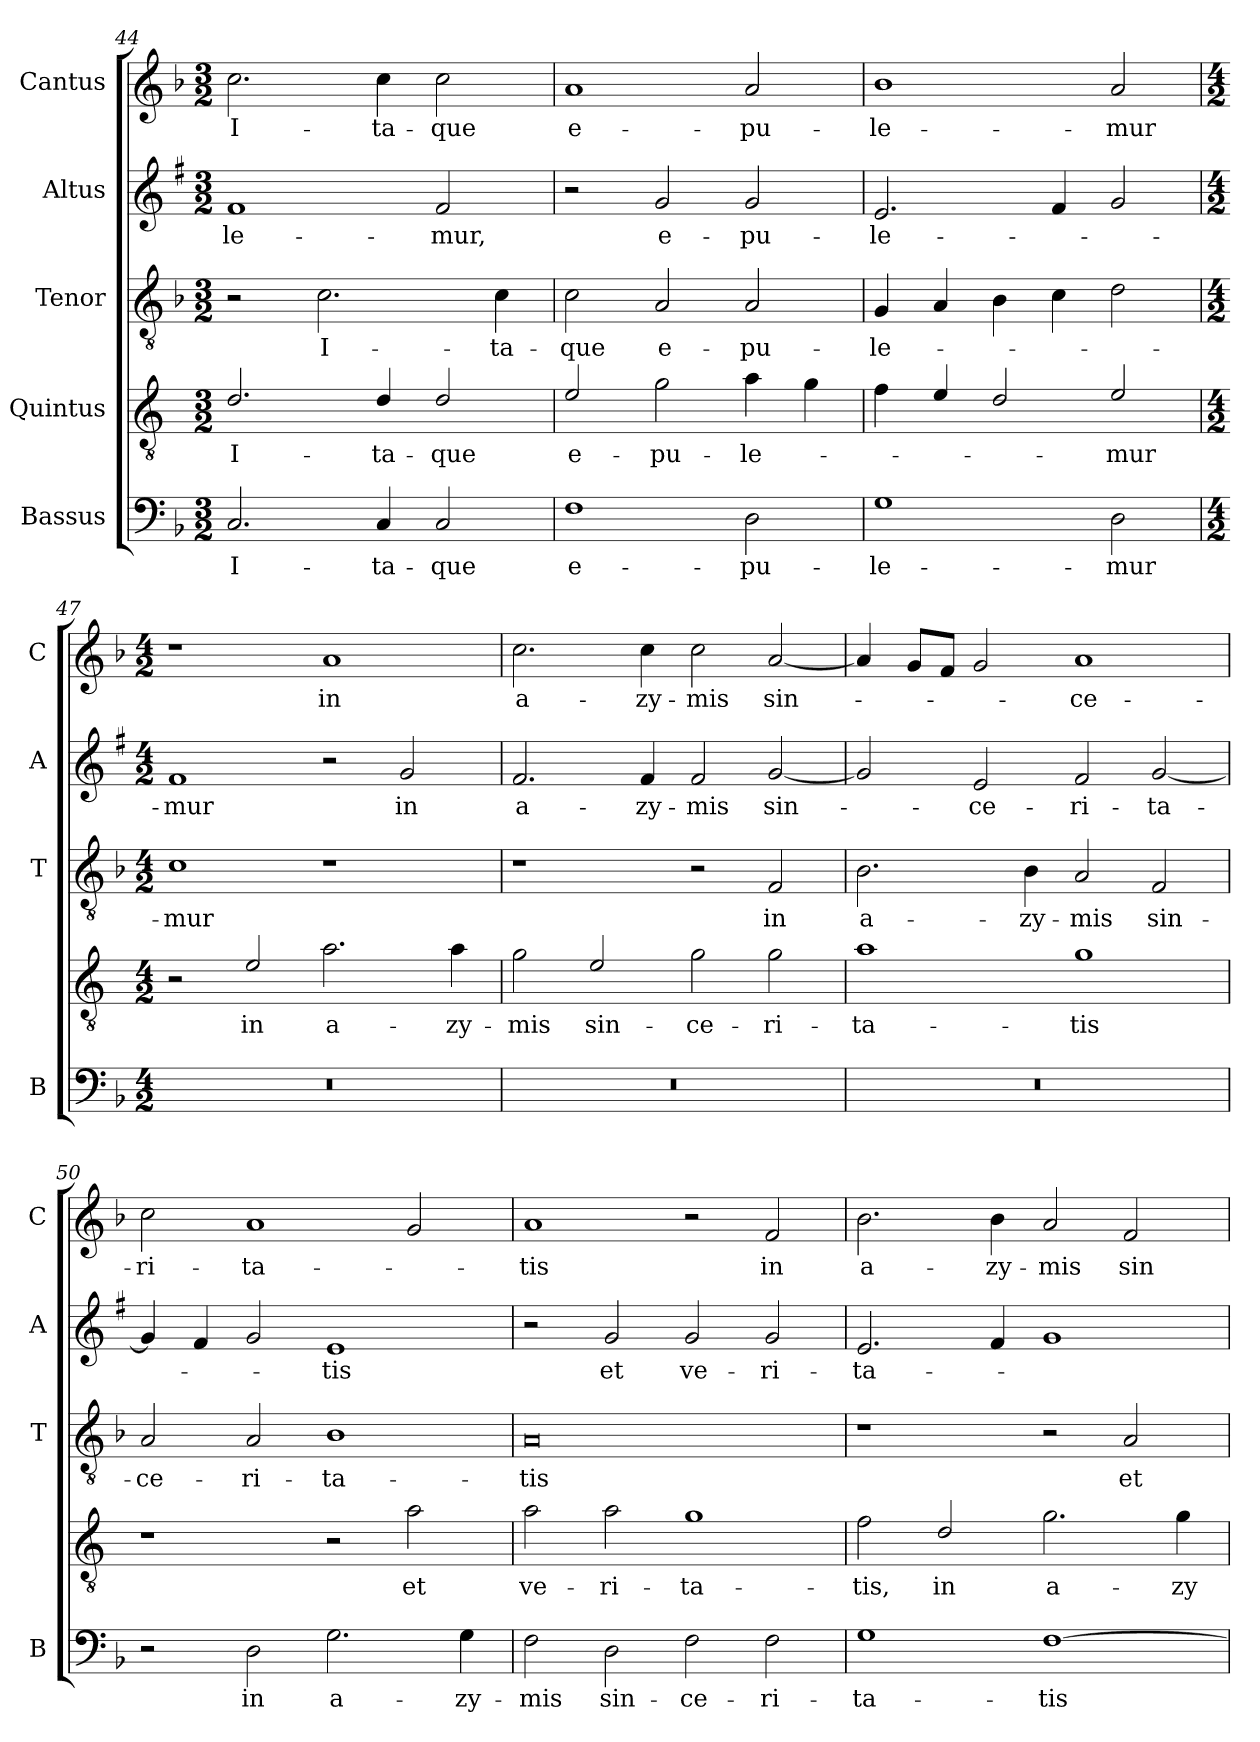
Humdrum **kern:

**kern	**text	**kern	**text	**kern	**text	**kern	**text	**kern	**text
*part5	*part5	*part4	*part4	*part3	*part3	*part2	*part2	*part1	*part1
*staff5	*staff5	*staff4	*staff4	*staff3	*staff3	*staff2	*staff2	*staff1	*staff1
*I"Bassus	*	*I"Quintus	*	*I"Tenor	*	*I"Altus	*	*I"Cantus	*
*I'B	*	*	*	*I'T	*	*I'A	*	*I'C	*
*clefF4	*	*clefGv2	*	*clefGv2	*	*clefG2	*	*clefG2	*
*	*	*ITrd4c7	*	*	*	*ITrd1c2	*	*	*
*k[b-]	*	*k[b-]	*	*k[b-]	*	*k[b-]	*	*k[b-]	*
*F:	*	*F:	*	*F:	*	*F:	*	*F:	*
*M3/2	*	*M3/2	*	*M3/2	*	*M3/2	*	*M3/2	*
=44	=44	=44	=44	=44	=44	=44	=44	=44	=44
!	!LO:LY:b	!	!LO:LY:b	!	!	!	!LO:LY:b	!	!LO:LY:b
2.C/	I-	2.G/	I-	2r	.	1e	-le-	2.cc\	I-
!	!	!	!	!	!LO:LY:b	!	!	!	!
.	.	.	.	2.c\	I-	.	.	.	.
!	!LO:LY:b	!	!LO:LY:b	!	!	!	!	!	!LO:LY:b
4C/	-ta-	4G/	-ta-	.	.	.	.	4cc\	-ta-
!	!LO:LY:b	!	!LO:LY:b	!	!	!	!LO:LY:b	!	!LO:LY:b
2C/	-que	2G/	-que	.	.	2e/	-mur,	2cc\	-que
!	!	!	!	!	!LO:LY:b	!	!	!	!
.	.	.	.	4c\	-ta-	.	.	.	.
=45	=45	=45	=45	=45	=45	=45	=45	=45	=45
!	!LO:LY:b	!	!LO:LY:b	!	!LO:LY:b	!	!	!	!LO:LY:b
1F	e-	2A/	e-	2c\	-que	2r	.	1a	e-
!	!	!	!LO:LY:b	!	!LO:LY:b	!	!LO:LY:b	!	!
.	.	2c\	-pu-	2A/	e-	2f/	e-	.	.
!	!LO:LY:b	!	!LO:LY:b	!	!LO:LY:b	!	!LO:LY:b	!	!LO:LY:b
2D\	-pu-	4d\	-le-	2A/	-pu-	2f/	-pu-	2a/	-pu-
.	.	4c\	.	.	.	.	.	.	.
=46	=46	=46	=46	=46	=46	=46	=46	=46	=46
!	!LO:LY:b	!	!	!	!LO:LY:b	!	!LO:LY:b	!	!LO:LY:b
1G	-le-	4B-\	.	4G/	-le-	2.d/	-le-	1b-	-le-
.	.	4A/	.	4A/	.	.	.	.	.
.	.	2G/	.	4B-\	.	.	.	.	.
.	.	.	.	4c\	.	4e/	.	.	.
!	!LO:LY:b	!	!LO:LY:b	!	!	!	!	!	!LO:LY:b
2D\	-mur	2A/	-mur	2d\	.	2f/	.	2a/	-mur
=47	=47	=47	=47	=47	=47	=47	=47	=47	=47
*M4/2	*	*M4/2	*	*M4/2	*	*M4/2	*	*M4/2	*
!	!	!	!	!	!LO:LY:b	!	!LO:LY:b	!	!
0r	.	2r	.	1c	-mur	1e	-mur	1r	.
!	!	!	!LO:LY:b	!	!	!	!	!	!
.	.	2A/	in	.	.	.	.	.	.
!	!	!	!LO:LY:b	!	!	!	!	!	!LO:LY:b
.	.	2.d\	a-	1r	.	2r	.	1a	in
!	!	!	!	!	!	!	!LO:LY:b	!	!
.	.	.	.	.	.	2f/	in	.	.
!	!	!	!LO:LY:b	!	!	!	!	!	!
.	.	4d\	-zy-	.	.	.	.	.	.
!!LO:LB:g=z
=48	=48	=48	=48	=48	=48	=48	=48	=48	=48
!	!	!	!LO:LY:b	!	!	!	!LO:LY:b	!	!LO:LY:b
0r	.	2c\	-mis	1r	.	2.e/	a-	2.cc\	a-
!	!	!	!LO:LY:b	!	!	!	!	!	!
.	.	2A/	sin-	.	.	.	.	.	.
!	!	!	!	!	!	!	!LO:LY:b	!	!LO:LY:b
.	.	.	.	.	.	4e/	-zy-	4cc\	-zy-
!	!	!	!LO:LY:b	!	!	!	!LO:LY:b	!	!LO:LY:b
.	.	2c\	-ce-	2r	.	2e/	-mis	2cc\	-mis
!	!	!	!LO:LY:b	!	!LO:LY:b	!	!LO:LY:b	!	!LO:LY:b
.	.	2c\	-ri-	2F/	in	[2f/	sin-	[2a/	sin-
=49	=49	=49	=49	=49	=49	=49	=49	=49	=49
!	!	!	!LO:LY:b	!	!LO:LY:b	!	!	!	!
0r	.	1d	-ta-	2.B-\	a-	2f/]	.	4a/]	.
.	.	.	.	.	.	.	.	8g/L	.
.	.	.	.	.	.	.	.	8f/J	.
!	!	!	!	!	!	!	!LO:LY:b	!	!
.	.	.	.	.	.	2d/	-ce-	2g/	.
!	!	!	!	!	!LO:LY:b	!	!	!	!
.	.	.	.	4B-\	-zy-	.	.	.	.
!	!	!	!LO:LY:b	!	!LO:LY:b	!	!LO:LY:b	!	!LO:LY:b
.	.	1c	-tis	2A/	-mis	2e/	-ri-	1a	-ce-
!	!	!	!	!	!LO:LY:b	!	!LO:LY:b	!	!
.	.	.	.	2F/	sin-	[2f/	-ta-	.	.
=50	=50	=50	=50	=50	=50	=50	=50	=50	=50
!	!	!	!	!	!LO:LY:b	!	!	!	!LO:LY:b
2r	.	1r	.	2A/	-ce-	4f/]	.	2cc\	-ri-
.	.	.	.	.	.	4e/	.	.	.
!	!LO:LY:b	!	!	!	!LO:LY:b	!	!	!	!LO:LY:b
2D\	in	.	.	2A/	-ri-	2f/	.	1a	-ta-
!	!LO:LY:b	!	!	!	!LO:LY:b	!	!LO:LY:b	!	!
2.G\	a-	2r	.	1B-	-ta-	1d	-tis	.	.
!	!	!	!LO:LY:b	!	!	!	!	!	!
.	.	2d\	et	.	.	.	.	2g/	.
!	!LO:LY:b	!	!	!	!	!	!	!	!
4G\	-zy-	.	.	.	.	.	.	.	.
=51	=51	=51	=51	=51	=51	=51	=51	=51	=51
!	!LO:LY:b	!	!LO:LY:b	!	!LO:LY:b	!	!	!	!LO:LY:b
2F\	-mis	2d\	ve-	0A	-tis	2r	.	1a	-tis
!	!LO:LY:b	!	!LO:LY:b	!	!	!	!LO:LY:b	!	!
2D\	sin-	2d\	-ri-	.	.	2f/	et	.	.
!	!LO:LY:b	!	!LO:LY:b	!	!	!	!LO:LY:b	!	!
2F\	-ce-	1c	-ta-	.	.	2f/	ve-	2r	.
!	!LO:LY:b	!	!	!	!	!	!LO:LY:b	!	!LO:LY:b
2F\	-ri-	.	.	.	.	2f/	-ri-	2f/	in
=52	=52	=52	=52	=52	=52	=52	=52	=52	=52
!	!LO:LY:b	!	!LO:LY:b	!	!	!	!LO:LY:b	!	!LO:LY:b
1G	-ta-	2B-\	-tis,	1r	.	2.d/	-ta-	2.b-\	a-
!	!	!	!LO:LY:b	!	!	!	!	!	!
.	.	2G/	in	.	.	.	.	.	.
!	!	!	!	!	!	!	!	!	!LO:LY:b
.	.	.	.	.	.	4e/	.	4b-\	-zy-
!	!LO:LY:b	!	!LO:LY:b	!	!	!	!	!	!LO:LY:b
[1F	-tis	2.c\	a-	2r	.	1f	.	2a/	-mis
!	!	!	!	!	!LO:LY:b	!	!	!	!LO:LY:b
.	.	.	.	2A/	et	.	.	2f/	sin-
!	!	!	!LO:LY:b	!	!	!	!	!	!
.	.	4c\	-zy-	.	.	.	.	.	.
=	=	=	=	=	=	=	=	=	=
*-	*-	*-	*-	*-	*-	*-	*-	*-	*-
